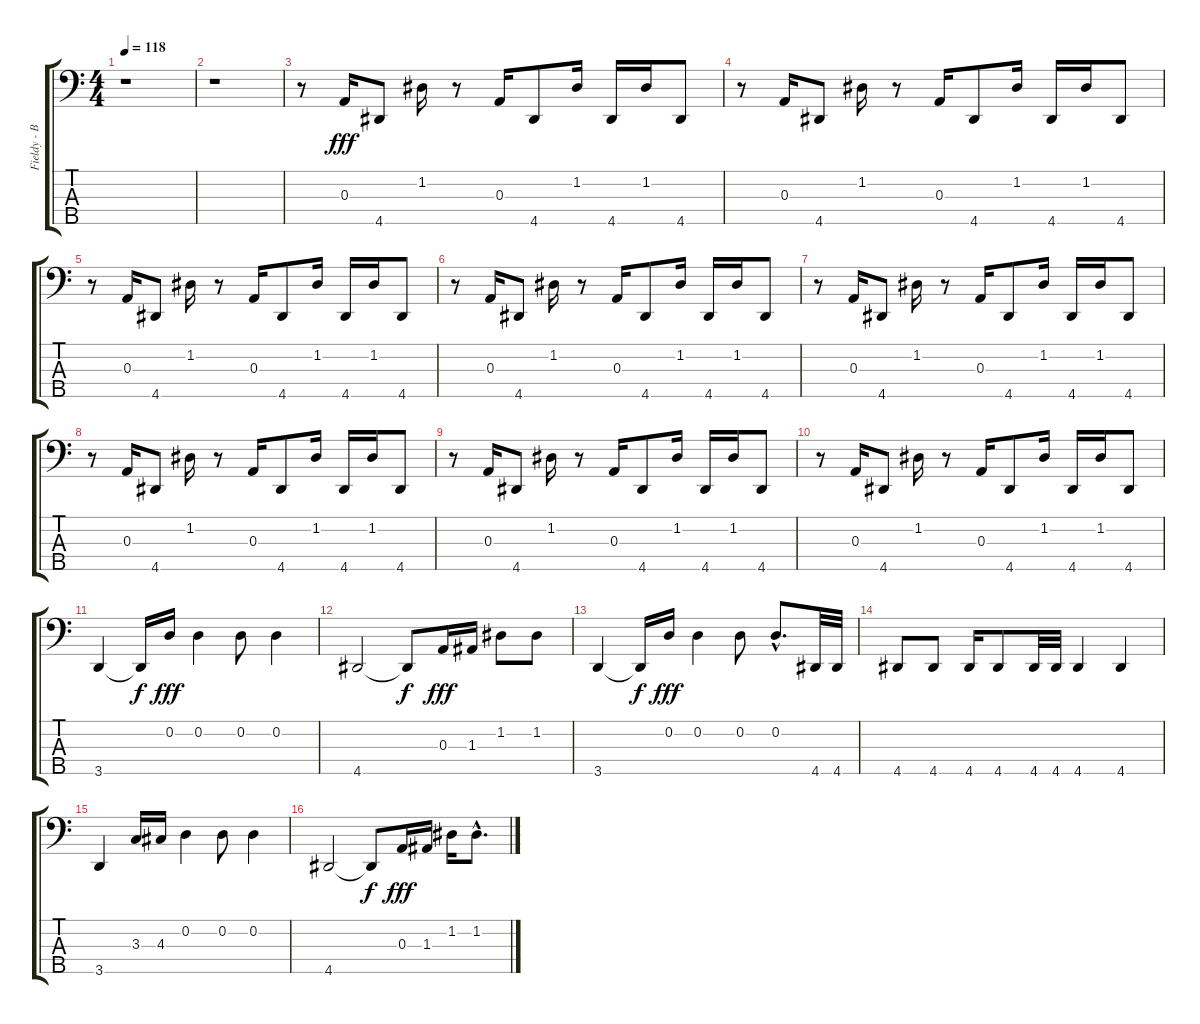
\track ("Fieldy - Bass" "Fieldy - B") {instrument electricbassfinger}
\staff {score tabs}
\tuning (G2 D2 A1 E1 B0) {hide}
\ts (4 4)
\tempo 118
\clef f4
\ks c
r.1{dy fff} |
r.1 |
r.8 0.3.16 4.5.8 1.2.16 r.8 0.3.16 4.5.8 1.2.16 4.5.16 1.2.16 4.5.8 |
r.8 0.3.16 4.5.8 1.2.16 r.8 0.3.16 4.5.8 1.2.16 4.5.16 1.2.16 4.5.8 |
r.8 0.3.16 4.5.8 1.2.16 r.8 0.3.16 4.5.8 1.2.16 4.5.16 1.2.16 4.5.8 |
r.8 0.3.16 4.5.8 1.2.16 r.8 0.3.16 4.5.8 1.2.16 4.5.16 1.2.16 4.5.8 |
r.8 0.3.16 4.5.8 1.2.16 r.8 0.3.16 4.5.8 1.2.16 4.5.16 1.2.16 4.5.8 |
r.8 0.3.16 4.5.8 1.2.16 r.8 0.3.16 4.5.8 1.2.16 4.5.16 1.2.16 4.5.8 |
r.8 0.3.16 4.5.8 1.2.16 r.8 0.3.16 4.5.8 1.2.16 4.5.16 1.2.16 4.5.8 |
r.8 0.3.16 4.5.8 1.2.16 r.8 0.3.16 4.5.8 1.2.16 4.5.16 1.2.16 4.5.8 |
3.5.4 3.5{t}.16{dy f} 0.2.16{dy fff} 0.2.4 0.2.8 0.2.4 |
4.5.2 4.5{t}.8{dy f} 0.3.16{dy fff} 1.3.16 1.2.8 1.2.8 |
3.5.4 3.5{t}.16{dy f} 0.2.16{dy fff} 0.2.4 0.2.8 0.2{hac}.8{d} 4.5.32 4.5.32 |
4.5.8 4.5.8 4.5.16 4.5.8 4.5.32 4.5.32 4.5.4 4.5.4 |
3.5.4 3.3.16 4.3.16 0.2.4 0.2.8 0.2.4 |
4.5.2 4.5{t}.8{dy f} 0.3.16{dy fff} 1.3.16 1.2.16 1.2{hac}.8{d}
